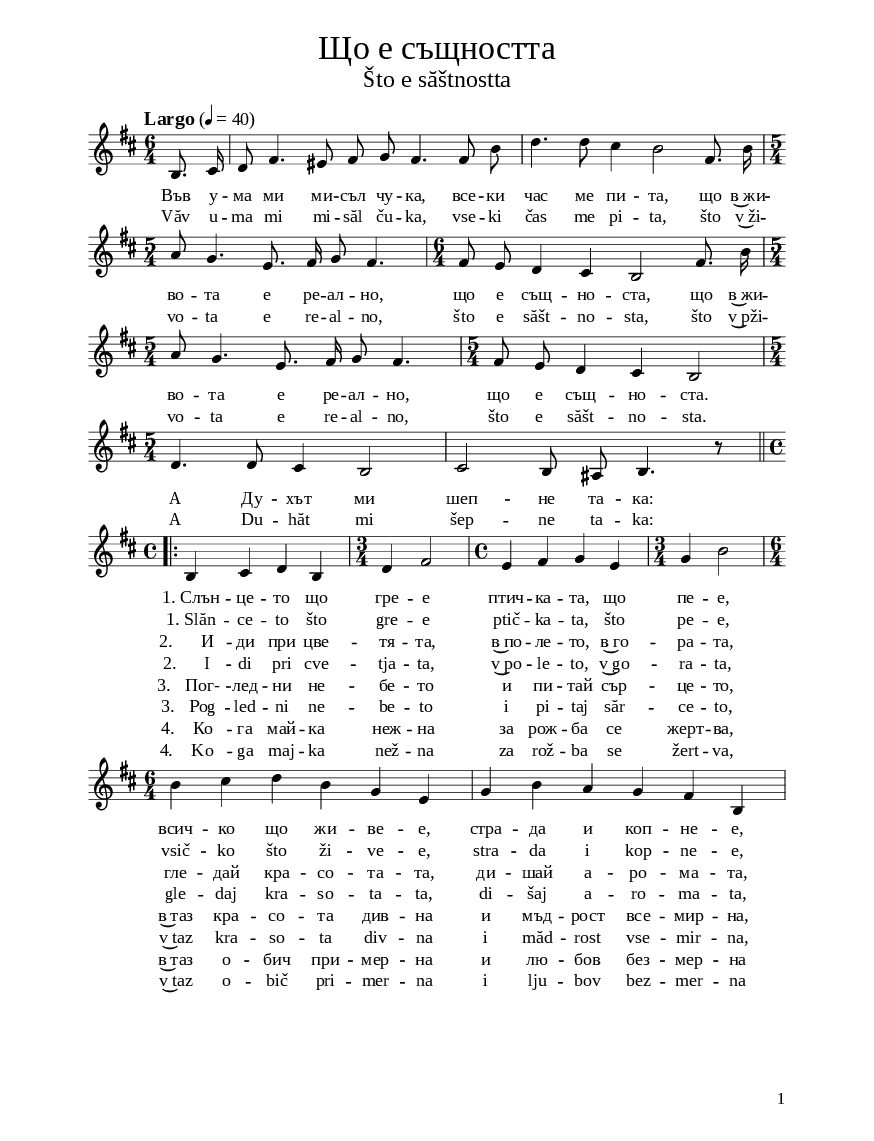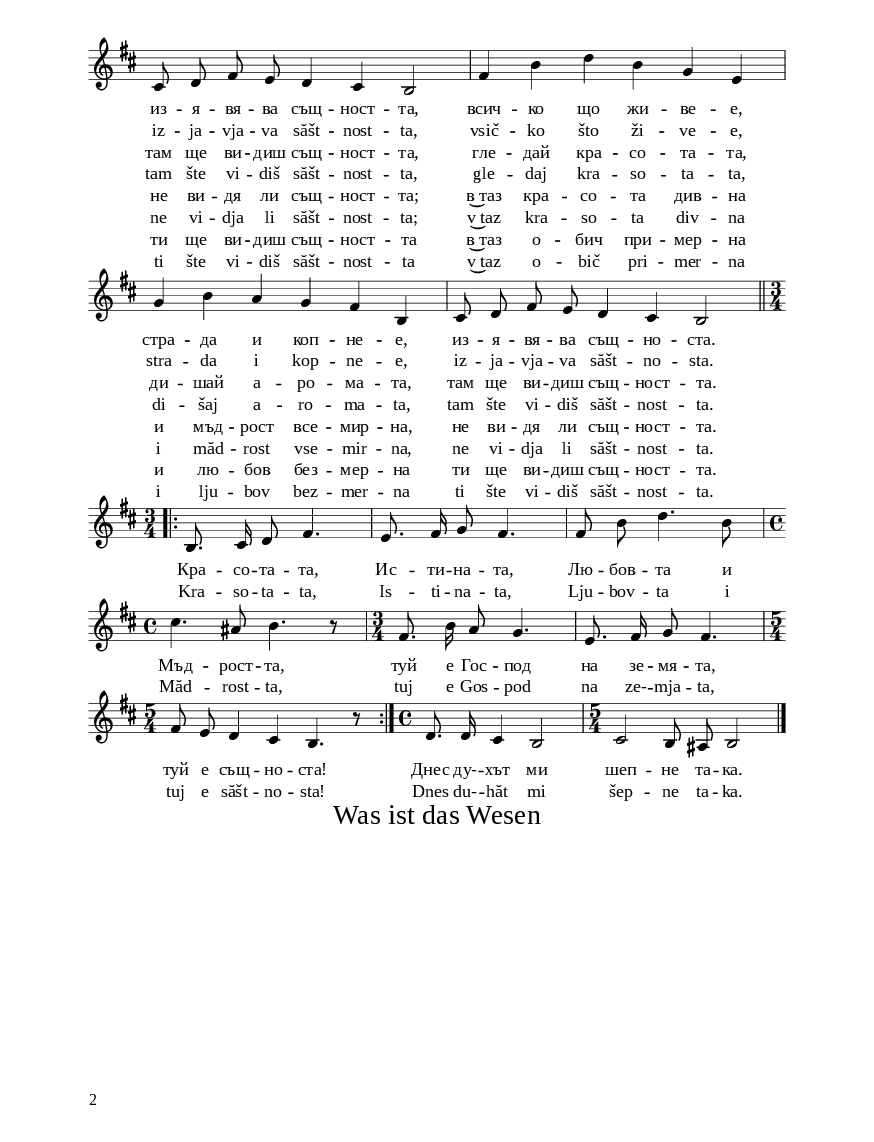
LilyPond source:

\version "2.24.2"

% include paper part and global functions
\include "include/globals.ily"

\bookpart {
  \label #'ref068
  \tocItem \markup "Що е същността – Što e săštnostta"
  \paper {
    print-all-headers = ##t
    print-page-number = ##t
    print-first-page-number = ##t

    % put page numbers on the bottom
    oddHeaderMarkup = \markup ""
    evenHeaderMarkup = \markup ""
    oddFooterMarkup = \markup
    \fill-line {
      ""
      \if \should-print-page-number \fromproperty #'page:page-number-string
    }
    evenFooterMarkup = \markup
    \fill-line {
      \if \should-print-page-number \fromproperty #'page:page-number-string
      ""
    }

    left-margin = 1.5\cm
    right-margin = 1.5\cm
    top-margin = 1.6\cm
    bottom-margin = 1.2\cm
    ragged-bottom = ##t % do not spread the staves to fill the whole vertical space

    % change distance between staves
    system-system-spacing =
    #'((basic-distance . 6)
       (minimum-distance . 6)
       (padding . 1)
       (stretchability . 12))
  }

  \header {
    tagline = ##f
  }

  \score {
    \include "include/score-layout.ily"

    \new Voice \absolute {
      \clef treble
      \key b \minor
      \time 6/4
      \tempoFunc "Largo" 4 "40"
      \partial 4
      \autoBeamOff

      b8. cis'16| d'8 fis'4. eis'8 fis'8 g'8 fis'4. fis'8 b'8| d''4. d''8 cis''4 b'2 fis'8. b'16 | \break

      \time 5/4  a'8 g'4. e'8. fis'16 g'8 fis'4. | \time 6/4 fis'8 e'8 d'4 cis'4 b2 fis'8. b'16 \time 5/4 | \break

      \time 5/4  a'8 g'4. e'8. fis'16 g'8 fis'4. | \time 5/4 fis'8 e'8 d'4 cis'4 b2 | \break

      \time 5/4 d'4. d'8 cis'4 b2 | cis'2 b8 ais8 b4. r8 | \break

     \bar ".|:-||" 

      \time 4/4 b4 cis'4 d'4 b4 | \time 3/4 d'4 fis'2 | \time 4/4 e'4 fis' g' e' | \time 3/4 g'4 b'2  \break


      \time 6/4 b'4 cis''4 d'' b' g' e' | g' b' a' g' fis' b | \break
      \pageBreak

      cis'8 d' fis' e' d'4 cis' b2 | fis'4 b' d'' b' g' e' |\break

      g'4 b'4 a'4 g'4 fis'4 b |  cis'8 d' fis' e' d'4 cis'4 b2 | \break

      \bar ":|."

      \time 3/4


       \bar ".|:-||"  b8. cis'16 d'8 fis'4. | e'8. fis'16 g'8 fis'4. | fis'8 b'8 d''4. b'8| \break

      \time 4/4 cis''4. ais'8 b'4. r8 | \time 3/4 fis'8. b'16 a'8 g'4. | e'8. fis'16 g'8 fis'4. | \break

      \time 5/4	fis'8 e' d'4 cis' b4. r8 \bar ":|." | \time 4/4 d'8. d'16 cis'4 b2 | \time 5/4 cis'2 b8 ais8 b2 |  \bar "|." \break


    }

    \addlyrics {
      Във у -- ма ми ми -- съл чу -- ка, все -- ки час ме пи -- та,
      що в~жи -- во -- та е ре -- ал -- но, що е същ -- но -- ста,
      що в~жи -- во -- та е ре -- ал -- но, що е същ -- но -- ста.
      А Ду -- хът ми шеп  -- не та  -- ка:

      "1. Слън"  -- це  -- то що гре -- е птич -- ка -- та, що пе -- е,

      всич -- ко що жи -- ве -- е, стра -- да и коп -- не -- е,

      из -- я -- вя -- ва  същ -- ност -- та,   всич -- ко що жи -- ве -- е, стра -- да и коп -- не -- е,

      из -- я -- вя -- ва същ -- но -- ста.

      Кра  -- со  -- та  -- та, Ис  -- ти  -- на  -- та, Лю -- бов  -- та и Мъд  -- рост  -- та,

      туй е Гос  -- под на зе  -- мя  -- та, туй е същ  -- но  -- ста! Днес "ду-"  -- хът ми шеп  -- не та  -- ка.
    }

    \addlyrics {
      Văv u -- ma mi mi -- săl ču -- ka, vse -- ki čas me pi -- ta,
      što v~ži -- vo -- ta e re -- al -- no, što e săšt -- no -- sta,
      što v~pži -- vo -- ta e re -- al -- no, što e săšt -- no -- sta.
      A Du -- hăt mi šep  -- ne ta  -- ka:

      "1. Slăn"  -- ce  -- to što gre -- e ptič -- ka -- ta, što pe -- e,

      vsič -- ko što ži -- ve -- e, stra -- da i kop -- ne -- e,

      iz -- ja -- vja -- va  săšt -- nost -- ta,   vsič -- ko što ži -- ve -- e, stra -- da i kop -- ne -- e,

      iz -- ja -- vja -- va săšt -- no -- sta.

      Kra  -- so  -- ta  -- ta, Is  -- ti  -- na  -- ta, Lju -- bov  -- ta i Măd  -- rost  -- ta,

      tuj e Gos  -- pod na "ze-"  -- mja  -- ta, tuj e săšt  -- no  -- sta! Dnes "du-"  -- hăt mi šep  -- ne ta  -- ka.
    }
    \addlyrics {
      " " " " " " " " " " " " " " " "

      " " " " " " " " " " " " " " " "

      " " " " " " " " " " " " " " " " " "

      " " " " " " " " " " " " " " " " " " " " " " " " " " " "

      " " " " " " " " " " " " " " " " " " "2.      И  " -- ди при цве -- тя -- та, в~по -- ле -- то, в~го -- ра -- та,
      гле -- дай кра -- со -- та -- та, ди -- шай а -- ро -- ма -- та, там ще ви -- диш същ -- ност  -- та,
      гле -- дай кра -- со -- та -- та, ди -- шай а -- ро -- ма -- та, там ще ви -- диш същ -- ност  -- та.

      " " " " " " " " " " " " " " " " " "

      " " " " " " " " " " " " " " " " " "
    }

    \addlyrics {
      " " " " " " " " " " " " " " " "

      " " " " " " " " " " " " " " " "

      " " " " " " " " " " " " " " " " " "

      " " " " " " " " " " " " " " " " " " " " " " " " " " " "

      " " " " " " " " " " " " " " " " " " "2.      I  " -- di pri cve -- tja -- ta, v~po -- le -- to, v~go -- ra -- ta,
      gle -- daj kra -- so -- ta -- ta, di -- šaj a -- ro -- ma -- ta, tam šte vi -- diš săšt -- nost  -- ta,
      gle -- daj kra -- so -- ta -- ta, di -- šaj a -- ro -- ma -- ta, tam šte vi -- diš săšt -- nost  -- ta.

      " " " " " " " " " " " " " " " " " "

      " " " " " " " " " " " " " " " " " "
    }




    \addlyrics {
      " " " " " " " " " " " " " " " "

      " " " " " " " " " " " " " " " "

      " " " " " " " " " " " " " " " " " "

      " " " " " " " " " " " " " " " " " " " " " " " " " " " "

      " " " " " " " " " " " " " " " " " "

      "3.   Пог- " -- лед  -- ни не -- бе -- то и пи -- тай сър -- це -- то,
      в~таз кра -- со -- та див -- на и мъд -- рост все -- мир -- на, не ви -- дя ли същ -- ност -- та;  в~таз кра -- со -- та див -- на и мъд -- рост все -- мир -- на, не ви -- дя ли същ -- ност -- та.

      " " " " " " " " " " " " " " " " " "

      " " " " " " " " " " " " " " " " " "
    }

    \addlyrics {
      " " " " " " " " " " " " " " " "

      " " " " " " " " " " " " " " " "

      " " " " " " " " " " " " " " " " " "

      " " " " " " " " " " " " " " " " " " " " " " " " " " " "

      " " " " " " " " " " " " " " " " " "

      "3.   Pog " -- led  -- ni ne -- be -- to i pi -- taj săr -- ce -- to,
      v~taz kra -- so -- ta div -- na i măd -- rost vse -- mir -- na, ne vi -- dja li săšt -- nost -- ta;  v~taz kra -- so -- ta div -- na i măd -- rost vse -- mir -- na, ne vi -- dja li săšt -- nost -- ta.

      " " " " " " " " " " " " " " " " " "

      " " " " " " " " " " " " " " " " " "
    }

    \addlyrics {
      " " " " " " " " " " " " " " " "

      " " " " " " " " " " " " " " " "

      " " " " " " " " " " " " " " " " " "

      " " " " " " " " " " " " " " " " " " " " " " " " " " " "

      " " " " " " " " " " " " " " " " " "

      "4.    Ко  " -- га май -- ка неж -- на за рож -- ба се жерт -- ва,
      в~таз о -- бич при -- мер -- на и лю -- бов без -- мер -- на
      ти ще ви -- диш същ -- ност -- та
      в~таз о -- бич при -- мер -- на и лю -- бов без -- мер -- на
      ти ще ви -- диш същ -- ност -- та.

      " " " " " " " " " " " " " " " " " "

      " " " " " " " " " " " " " " " " " "
    }

    \addlyrics {
      " " " " " " " " " " " " " " " "

      " " " " " " " " " " " " " " " "

      " " " " " " " " " " " " " " " " " "

      " " " " " " " " " " " " " " " " " " " " " " " " " " " "

      " " " " " " " " " " " " " " " " " "

      "4.    Ko  " -- ga maj -- ka než -- na za rož -- ba se žert -- va,
      v~taz o -- bič pri -- mer -- na i lju -- bov bez -- mer -- na
      ti šte vi -- diš săšt -- nost -- ta
      v~taz o -- bič pri -- mer -- na i lju -- bov bez -- mer -- na
      ti šte vi -- diš săšt -- nost -- ta.

      " " " " " " " " " " " " " " " " " "

      " " " " " " " " " " " " " " " " " "
    }

    \header {
      title = \titleFunc "Що е същността" "Što e săštnostta"
    }

    \midi{}

  } % score


  % include foreign translation(s) of the song
  \version "2.24.3"

\markup \fill-line { \fontsize #deTitleFontSize "Was ist das Wesen" }
\markup \null
\markup \null
\markup \abs-fontsize #10 {
  \hspace #10

  \override #`(baseline-skip . ,deCoupletBaselineSkip)
  \column {

     \line { "   "In meinem Verstand klopft ein Gedanke;}
    \line { "   "Täglich fragt er mich: Was ist im Leben real, was ist das Wesen?}
     \vspace #0.5
     \line { "   "Mein Geist flüstert mir zu:}
     \vspace #0.5
    \line { 1. Die Sonne, die scheint, der Vogel, der singt, }
    \line { "   "alles, was lebt, leidet und sich sehnt, }
    \line { "   "drückt das Wesen aus.}
      \vspace #0.5

    \line { 2. Gehe zu den Blumen,  auf das Feld, }
    \line { "   "in den Wald; schau die Schönheit an, }
    \line { "   "atme den Duft ein,}
    \line { "   "dort schaust du das Wesen an.}
   \vspace #0.5

    \line { 3. Schau den Himmel an, frag das Herz:}
    \line { "   "In dieser wunderbaren Schönheit}
   \line { "   "und kosmischen Weisheit, }
    \line { "   "schaust du nicht das Wesen?}
    \vspace #0.5

    \line { 4. Wenn sich die zärtliche Mutter }
    \line { "   "für das Kind aufopfert,}
   \line { "   "in dieser beispielhaften Liebe [obič],}
   \line { "   "und grenzenlosen Liebe [Ljubov],  }
   \line { "   "schaust du nicht das Wesen an?}
  \vspace #0.5

    \line { "   "Schönheit, Wahrheit, Liebe [Ljubovta] }
     \line { "   "und Weisheit, das ist der Herr auf }
     \line { "   "Erden, das ist das Wesen. }
  }
}


} % bookpart
